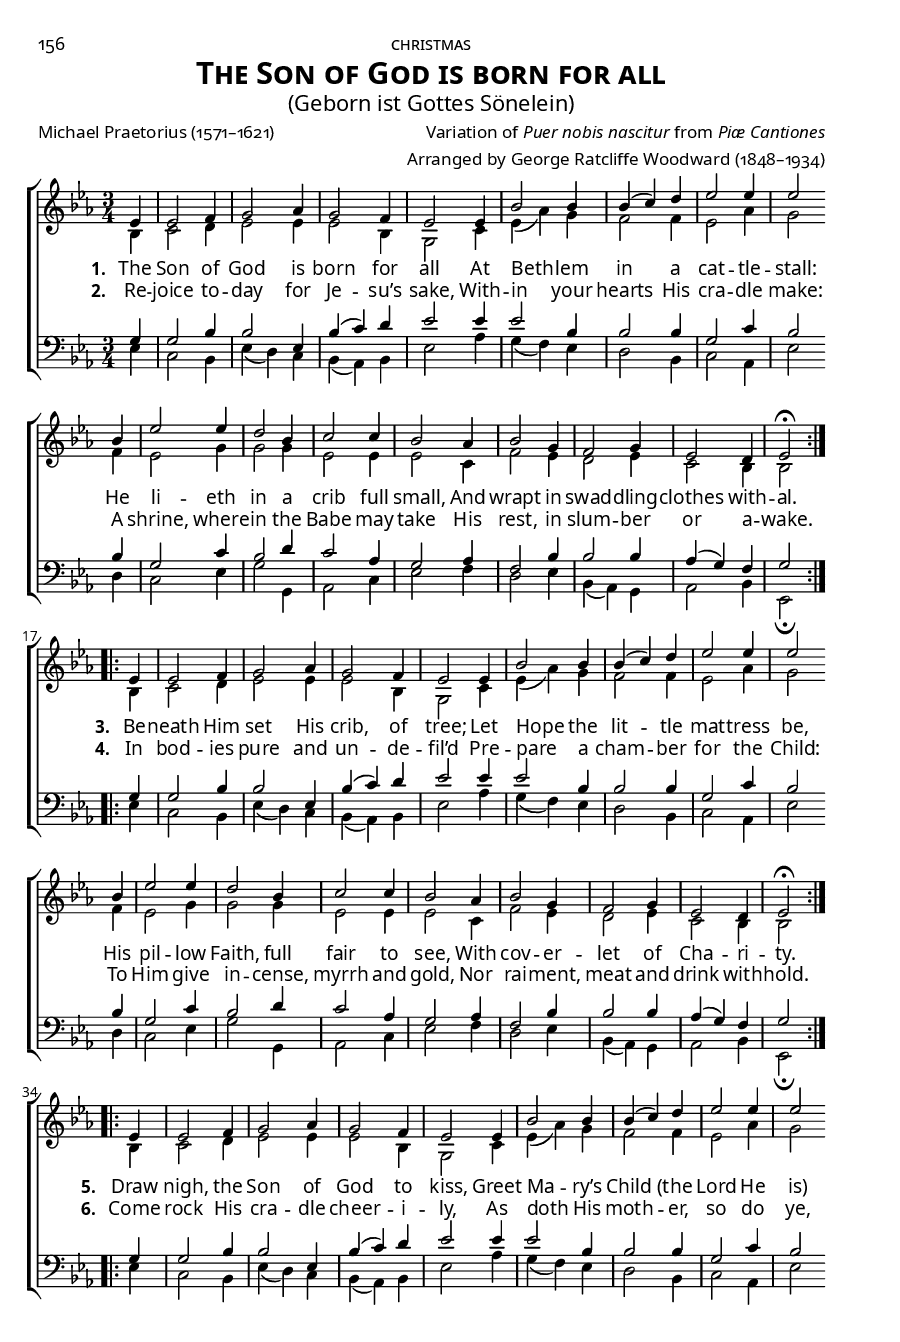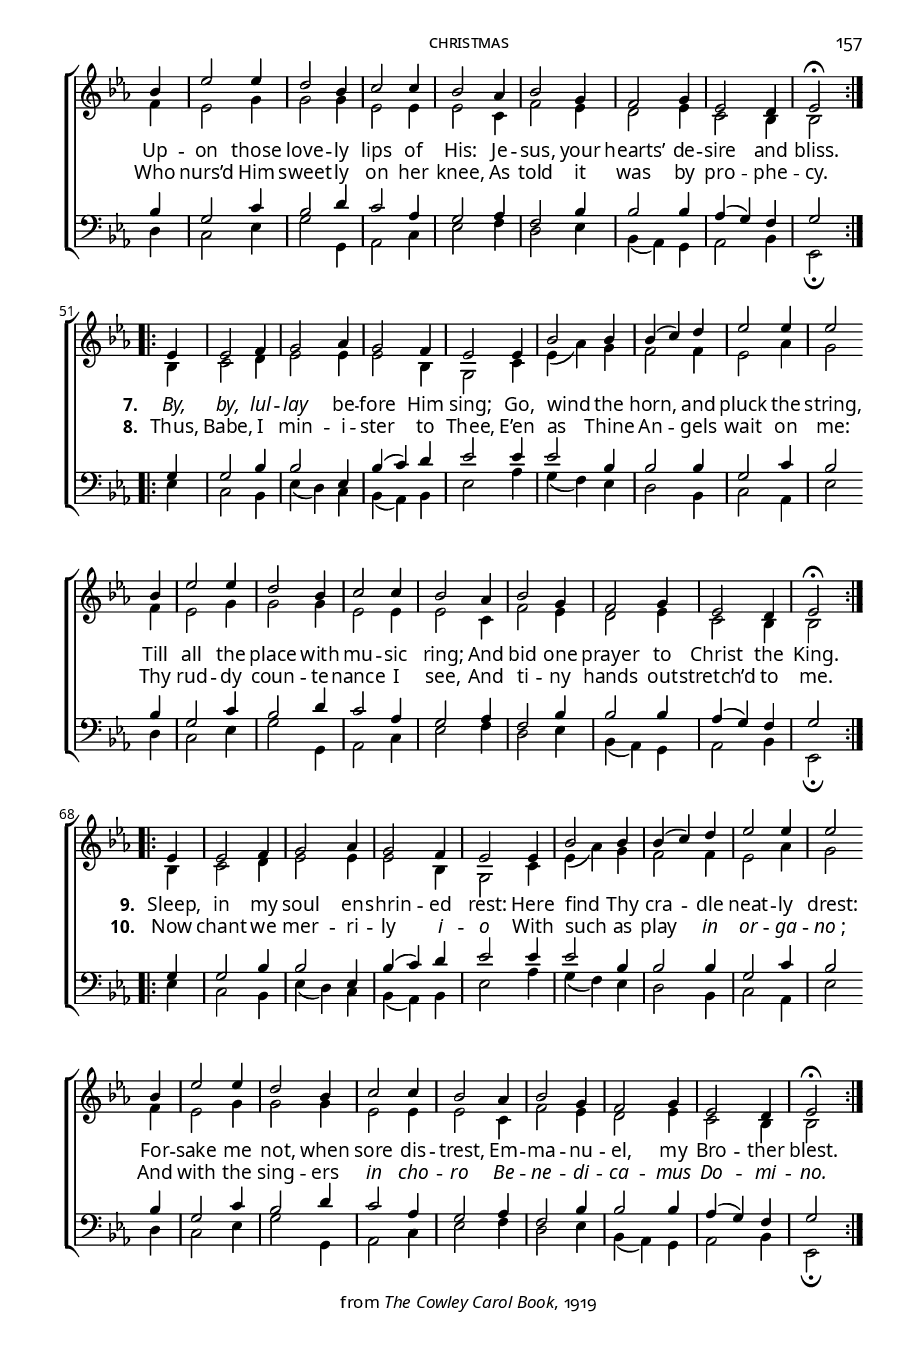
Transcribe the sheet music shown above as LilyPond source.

\version "2.14.2"
\include "util.ly"
\header {
  title = \markup{\override #'(font-name . "Garamond Premier Pro Semibold"){ \abs-fontsize #15 \smallCapsOldStyle"The Son of God is born for all"}}
  subtitle = \markup{\override #'(font-name . "Garamond Premier Pro"){ \abs-fontsize #10.5 "(Geborn ist Gottes Sönelein)"}}
  poet = \markup\oldStyleNum"Michael Praetorius (1571–1621)"
  composer = \markup{"Variation of" \italic"Puer nobis nascitur" from \italic "Piæ Cantiones"}
  arranger = \markup\oldStyleNum"Arranged by George Ratcliffe Woodward (1848–1934)"
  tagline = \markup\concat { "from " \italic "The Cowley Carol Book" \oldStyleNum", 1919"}
}
\paper {
  %print-all-headers = ##f
  paper-height = 9\in
  paper-width = 6\in
  indent = 0\in
  %system-system-spacing = #'((basic-distance . 10) (padding . 0))
  system-system-spacing =
    #'((basic-distance . 0)
       (minimum-distance . 0)
       (padding . -5)
       (stretchability . 100))
  ragged-last-bottom = ##f
  ragged-bottom = ##f
  two-sided = ##t
  inner-margin = 0.5\in
  outer-margin = 0.25\in
  top-margin = 0.25\in
  bottom-margin = 0.25\in
  first-page-number = #156
  print-first-page-number = ##t
  headerLine = \markup{\override #'(font-name . "Garamond Premier Pro") \smallCapsOldStyle"christmas"}
  oddHeaderMarkup = \markup\fill-line{
     \override #'(font-name . "Garamond Premier Pro")\abs-fontsize #8.5
     \combine 
        \fill-line{"" \on-the-fly #print-page-number-check-first
        \oldStylePageNum""
        }
        \fill-line{\headerLine}
  }
  evenHeaderMarkup = \markup {
     \override #'(font-name . "Garamond Premier Pro")\abs-fontsize #8.5
     \combine
        \on-the-fly #print-page-number-check-first
        \oldStylePageNum""
        \fill-line{\headerLine}
  }
}
#(set-global-staff-size 15) \paper{ #(define fonts (make-pango-font-tree "GoudyOlSt BT" "Garamond Premier Pro" "Garamond Premier Pro" (/ 15 20))) }
global = {
  \key ees \major
  \time 3/4
  \autoBeamOff
  \override DynamicLineSpanner #'staff-padding = #0.0
  \override DynamicLineSpanner #'Y-extent = #'(-1 . 1)
}

sopMusic = \relative c' {
  \repeat volta 3 {
    \partial 4 ees4 |
    ees2 f4 |
    g2 aes4 |
    g2 f4 |
    ees2 \bar "" ees4 |
    bes'2 bes4 |
    
    bes4( c) d |
    ees2 ees4 |
    ees2 \bar "" \break bes4 |
    ees2 ees4 |
    d2 bes4 |
    
    c2 c4 |
    bes2 \bar "" aes4 |
    bes2 g4 |
    f2 g4 |
    ees2 d4 |
    \partial 2 ees2\fermata \break
  }
}
sopWords = \lyricmode {
  
}

altoMusic = \relative c' {
  bes4 |
  c2 d4 |
  ees2 ees4 |
  ees2 bes4 |
  g2 c4 |
  ees( aes) g |
  
  f2 f4 |
  ees2 aes4 |
  g2 f4 |
  ees2 g4 |
  g2 g4 |
  
  ees2 ees4 |
  ees2 c4 |
  f2 ees4 |
  d2 ees4 |
  c2 bes4 |
  bes2
}
altoWords = \lyricmode {
  \dropLyricsIX
  \set stanza = #"1. "
  The Son of God is born for all
  At Beth -- lem in a cat -- tle -- stall:
  He li -- eth in a crib full small,
  And wrapt in swad -- dling -- clothes with -- al.
  
  \set stanza = #"3. "
  Be -- neath Him set His crib, of tree;
  Let Hope the lit -- tle mat -- tress be,
  His pil -- low Faith, full fair to see,
  With cov -- er -- let of Cha -- ri -- ty.
  
  \set stanza = #"5. "
  Draw nigh, the Son of God to kiss,
  Greet Ma -- ry’s Child "(the" Lord He is)
  Up -- on those love -- ly lips of His:
  Je -- sus, your hearts’ de -- sire and bliss.
  
  \set stanza = #"7. "
  \markup\italic By, \markup\italic by, \markup\italic lul -- \markup\italic lay be -- fore Him sing;
  Go, wind the horn, and pluck the string,
  Till all the place with mu -- sic ring;
  And bid one prayer to Christ the King.
  
  \set stanza = #"9. "
  Sleep, in my soul en -- shrin -- ed rest:
  Here find Thy cra -- dle neat -- ly drest:
  For -- sake me not, when sore dis -- trest,
  Em -- ma -- nu -- el, my Bro -- ther blest.
}
altoWordsII = \lyricmode {
  \dropLyricsIX
  \set stanza = #"2. "
  Re -- joice to -- day for Je -- su’s sake,
  With -- in your hearts His cra -- dle make:
  A shrine, where -- in the Babe may take
  His rest, in slum -- ber or a -- wake.
  
  
  \set stanza = #"4. "
  In bod -- ies pure and un -- de -- fil’d
  Pre -- pare a cham -- ber for the Child:
  To Him give in -- cense, myrrh and gold,
  Nor rai -- ment, meat and drink with -- hold.
  
  \set stanza = #"6. "
  Come rock His cra -- dle cheer -- i -- ly,
  As doth His moth -- er, so do ye,
  Who nurs’d Him sweet -- ly on her knee,
  As told it was by pro -- phe -- cy.
  
  \set stanza = #"8. "
  Thus, Babe, I min -- i -- ster to Thee,
  E’en as Thine An -- gels wait on me:
  Thy rud -- dy coun -- te -- nance I see,
  And ti -- ny hands out -- stretch’d to me.
  
  \set stanza = #"10. "
  Now chant we mer -- ri -- ly \markup\italic i -- \markup\italic o
  With such as play \markup\italic in \markup\italic or -- \markup\italic ga -- \markup{\italic "no" ";"}
  And with the sing -- ers \markup\italic in \markup\italic cho -- \markup\italic ro
  \markup\italic Be -- \markup\italic ne -- \markup\italic di -- \markup\italic ca -- \markup\italic mus \markup\italic Do -- \markup\italic mi -- \markup\italic no.
}
altoWordsIII = \lyricmode {
}
altoWordsIV = \lyricmode {
  
}
altoWordsV = \lyricmode {
  
}
altoWordsVI = \lyricmode {
  \set stanza = #"6. "
  \set ignoreMelismata = ##t
}
tenorMusic = \relative c' {
  g4 |
  g2 bes4 |
  bes2 ees,4 |
  bes'( c) d |
  ees2 ees4 |
  ees2 bes4 |
  
  bes2 bes4 |
  g2 c4 |
  bes2 bes4 |
  g2 c4 |
  bes2 d4 |
  
  c2 aes4 |
  g2 aes4 |
  f2 bes4 |
  bes2 bes4 |
  aes( g) f |
  g2
}
tenorWords = \lyricmode {

}

bassMusic = \relative c {
  ees4 |
  c2 bes4 |
  ees( d) c |
  bes( aes) bes |
  ees2 aes4 |
  g( f) ees |
  
  d2 bes4 |
  c2 aes4 |
  ees'2 d4 |
  c2 ees4 |
  g2 g,4 |
  
  aes2 c4 |
  ees2 f4 |
  d2 ees4 |
  bes( aes) g |
  aes2 bes4 |
  ees,2\fermata
}
bassWords = \lyricmode {

}

pianoRH = \relative c' {
  
}
pianoLH = \relative c' {
  
}

\score {
  <<
   \new ChoirStaff <<
    \new Staff = women <<
      \new Voice = "sopranos" { \voiceOne << \global \repeat unfold 5 \sopMusic >> }
      \new Voice = "altos" { \voiceTwo << \global \repeat unfold 5 \altoMusic >> }
    >>
    \new Lyrics \with { alignAboveContext = #"women" \override VerticalAxisGroup #'nonstaff-relatedstaff-spacing = #'((basic-distance . 1))} \lyricsto "sopranos" \sopWords
    \new Lyrics = "altosVI"  \with { alignBelowContext = #"women" } \lyricsto "altos" \altoWordsVI
    \new Lyrics = "altosV"  \with { alignBelowContext = #"women" } \lyricsto "altos" \altoWordsV
    \new Lyrics = "altosIV"  \with { alignBelowContext = #"women" } \lyricsto "altos" \altoWordsIV
    \new Lyrics = "altosIII"  \with { alignBelowContext = #"women" } \lyricsto "altos" \altoWordsIII
    \new Lyrics = "altosII"  \with { alignBelowContext = #"women" } \lyricsto "altos" \altoWordsII
    \new Lyrics = "altos"  \with { alignBelowContext = #"women" \override VerticalAxisGroup #'nonstaff-relatedstaff-spacing = #'((padding . -0.5))} \lyricsto "altos" \altoWords
   \new Staff = men <<
      \clef bass
      \new Voice = "tenors" { \voiceOne << \global \repeat unfold 5 \tenorMusic >> }
      \new Voice = "basses" { \voiceTwo << \global \repeat unfold 5 \bassMusic >> }
    >>
    \new Lyrics \with { alignAboveContext = #"men" \override VerticalAxisGroup #'nonstaff-relatedstaff-spacing = #'((basic-distance . 1)) } \lyricsto "tenors" \tenorWords
    \new Lyrics \with { alignBelowContext = #"men" \override VerticalAxisGroup #'nonstaff-relatedstaff-spacing = #'((basic-distance . 1)) } \lyricsto "basses" \bassWords
  >>
%    \new PianoStaff << \new Staff { \new Voice { \pianoRH } } \new Staff { \clef "bass" \pianoLH } >>
  >>
  \layout {
    \context {
      \Score
      %\override SpacingSpanner #'base-shortest-duration = #(ly:make-moment 1 8)
      %\override SpacingSpanner #'common-shortest-duration = #(ly:make-moment 1 4)
    }
    \context {
      % Remove all empty staves
      % \Staff \RemoveEmptyStaves \override VerticalAxisGroup #'remove-first = ##t
    }
    \context {
      \Lyrics
      \override LyricText #'X-offset = #center-on-word
    }
  }
  \midi {
    \tempo 4 = 90
    \set Staff.midiInstrument = "flute"
  
    \context {
      \Voice
      \remove "Dynamic_performer"
    }
  }
}
